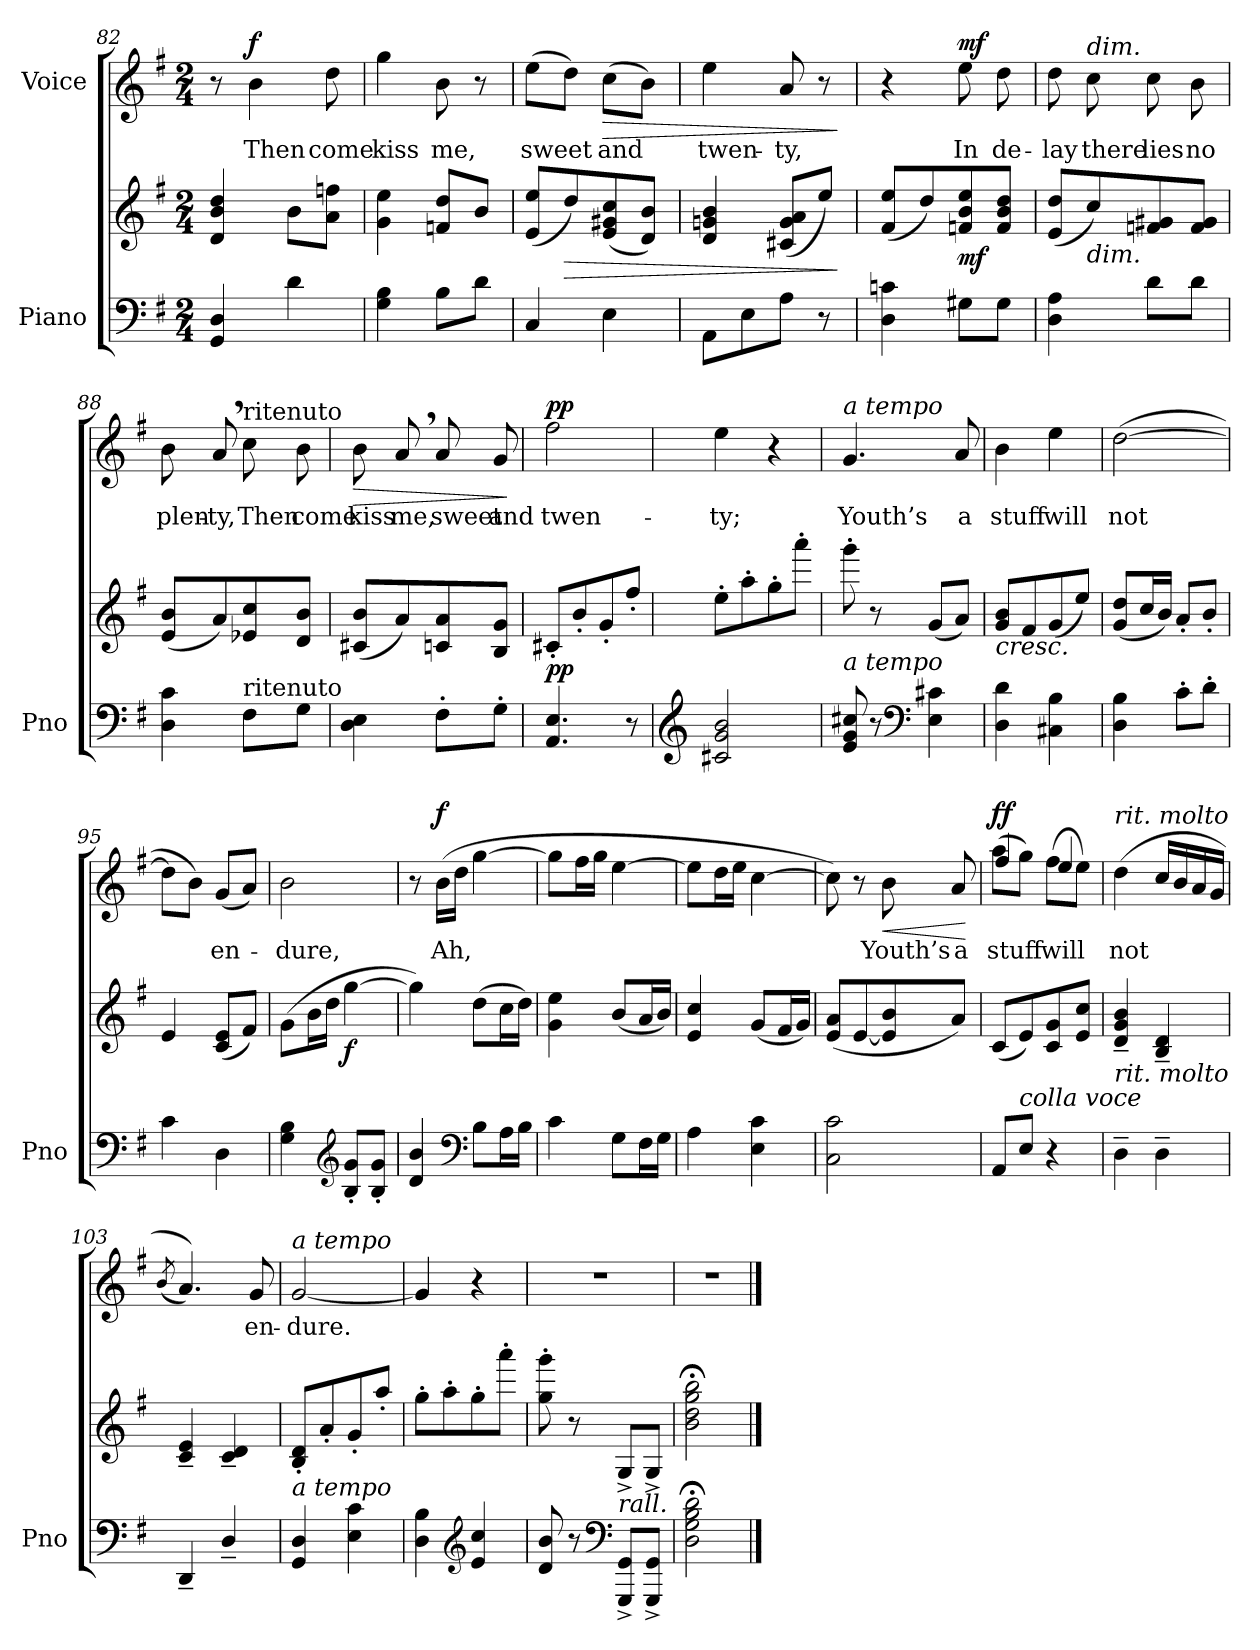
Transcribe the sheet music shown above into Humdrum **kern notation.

**kern	**kern	**dynam	**kern	**text	**dynam
*part2	*part2	*part2	*part1	*part1	*part1
*staff3	*staff2	*staff2/3	*staff1	*staff1	*staff1
*I"Piano	*	*	*I"Voice	*	*
*I'Pno	*	*	*	*	*
*clefF4	*clefG2	*	*clefG2	*	*
*k[f#]	*k[f#]	*	*k[f#]	*	*
*M2/4	*M2/4	*	*M2/4	*	*
=82	=82	=82	=82	=82	=82
4GG/ 4D/	4d/ 4b/ 4dd/	.	8r	.	.
!	!	!	!	!	!LO:DY:a
.	.	.	4b\	Then	f
4d\	8b\L	.	.	.	.
.	8a\ 8ffn\J	.	8dd\	come	.
=83	=83	=83	=83	=83	=83
4G\ 4B\	4g\ 4ee\	.	4gg\	kiss	.
8B\L	8fn/ 8dd/L	.	8b\	me,	.
8d\J	8b/J	.	8r	.	.
=84	=84	=84	=84	=84	=84
4C/	(8e/ 8ee/L	.	(8ee\L	sweet	.
!	!	!LO:HP:b	!	!	!
.	8dd/)	>	8dd\J)	.	.
!	!	!	!	!	!LO:HP:b
4E\	(8e/ 8g#X/ 8cc/	.	(8cc\L	and	>
.	8d/ 8b/J)	.	8b\J)	.	.
=85	=85	=85	=85	=85	=85
8AA\L	4d/ 4gn/ 4b/	.	4ee\	twen-	.
8E\	.	.	.	.	.
8A\J	(8c#X/ 8g/ 8a/L	.	8a/	-ty,	.
8r	8ee/J)	.	8r	.	.
.	.	]	.	.	]
=86	=86	=86	=86	=86	=86
4D\ 4cn\	(8f#/ 8ee/L	.	4r	.	.
.	8dd/)	.	.	.	.
!	!	!LO:DY:b	!	!	!LO:DY:a
8G#X\L	8fn/ 8b/ 8ee/	mf	8ee\	In	mf
8G#\J	8f/ 8b/ 8dd/J	.	8dd\	de-	.
=87	=87	=87	=87	=87	=87
4D\ 4A\	(8e/ 8dd/L	.	8dd\	-lay	.
!	!	!	!LO:TX:a:i:t=dim.	!	!
!	!LO:TX:b:i:t=dim.	!	!	!	!
.	8cc/)	.	8cc\	there	.
8d\L	8fn/ 8g#X/	.	8cc\	lies	.
8d\J	8f/ 8g#/J	.	8b\	no	.
=88	=88	=88	=88	=88	=88
4D\ 4c\	(8e/ 8b/L	.	8b\	plen-	.
.	8a/)	.	8a,/	-ty,	.
!	!	!	!LO:TX:a:t=ritenuto	!	!
!LO:TX:a:t=ritenuto	!	!	!	!	!
8F#\L	8e-X/ 8cc/	.	8cc\	Then	.
8G\J	8d/ 8b/J	.	8b\	come	.
=89	=89	=89	=89	=89	=89
!	!	!	!	!	!LO:HP:b
4D\ 4E\	(8c#X/ 8b/L	.	8b\	kiss	>
.	8a/)	.	8a,/	me,	.
8F#'\L	8cn/ 8a/	.	8a/	sweet	.
8G'\J	8B/ 8g/J	.	8g/	and	.
.	.	.	.	.	]
=90	=90	=90	=90	=90	=90
!	!	!LO:DY:b	!	!	!LO:DY:a
4.AA/ 4.E/	8c#X'/L	pp	2ff#\	twen-	pp
.	8b'/	.	.	.	.
.	8g'/	.	.	.	.
8r	8ff#'/J	.	.	.	.
=91	=91	=91	=91	=91	=91
*clefG2	*	*	*	*	*
2c#X/ 2g/ 2b/	8ee'\L	.	4ee\	-ty;	.
.	8aa'\	.	.	.	.
.	8gg'\	.	4r	.	.
.	8aaa'\J	.	.	.	.
=92	=92	=92	=92	=92	=92
!	!	!	!LO:TX:i:t=a tempo	!	!
!LO:TX:i:t=a tempo	!	!	!	!	!
8e/ 8g/ 8cc#X/	8ggg'\	.	4.g/	Youth’s	.
8r	8r	.	.	.	.
*clefF4	*	*	*	*	*
4E\ 4c#X\	(8g/L	.	.	.	.
.	8a/J)	.	8a/	a	.
=93	=93	=93	=93	=93	=93
!	!LO:TX:b:i:t=cresc.	!	!	!	!
4D\ 4d\	8g/ 8b/L	.	4b\	stuff	.
.	8f#/	.	.	.	.
4C#X\ 4B\	(8g/	.	4ee\	will	.
.	8ee/J)	.	.	.	.
=94	=94	=94	=94	=94	=94
4D\ 4B\	(8g/ 8dd/L	.	([2dd\	not	.
.	16cc/L	.	.	.	.
.	16b/JJ)	.	.	.	.
8c'\L	8a'/L	.	.	.	.
8d'\J	8b'/J	.	.	.	.
=95	=95	=95	=95	=95	=95
4c\	4e/	.	8dd\L]	.	.
.	.	.	8b\J)	.	.
4D\	(8c/ 8e/L	.	(8g/L	en-	.
.	8f#/J)	.	8a/J)	.	.
=96	=96	=96	=96	=96	=96
4G\ 4B\	(8g\L	.	2b\	-dure,	.
.	16b\L	.	.	.	.
.	16dd\JJ	.	.	.	.
*clefG2	*	*	*	*	*
!	!	!LO:DY:b	!	!	!
8B/' 8g/'L	[4gg\	f	.	.	.
8B/' 8g/'J	.	.	.	.	.
=97	=97	=97	=97	=97	=97
4d/ 4b/	4gg\])	.	8r	.	.
!	!	!	!	!	!LO:DY:a
.	.	.	(16b\LL	Ah,	f
.	.	.	16dd\JJ	.	.
*clefF4	*	*	*	*	*
8B\L	(8dd\L	.	[4gg\	.	.
16A\L	16cc\L	.	.	.	.
16B\JJ	16dd\JJ)	.	.	.	.
=98	=98	=98	=98	=98	=98
4c\	4g\ 4ee\	.	8gg\L]	.	.
.	.	.	16ff#\L	.	.
.	.	.	16gg\JJ	.	.
8G\L	(8b/L	.	[4ee\	.	.
16F#\L	16a/L	.	.	.	.
16G\JJ	16b/JJ)	.	.	.	.
=99	=99	=99	=99	=99	=99
4A\	4e/ 4cc/	.	8ee\L]	.	.
.	.	.	16dd\L	.	.
.	.	.	16ee\JJ	.	.
4E\ 4c\	(8g/L	.	[4cc\	.	.
.	16f#/L	.	.	.	.
.	16g/JJ)	.	.	.	.
=100	=100	=100	=100	=100	=100
2C\ 2c\	(8e/ 8a/L	.	8cc\])	.	.
.	[8e/	.	8r	.	.
!	!	!	!	!	!LO:HP:b
.	8e/] 8b/	.	8b\	Youth’s	<
.	8a/J)	.	8a/	a	.
.	.	.	.	.	[
=101	=101	=101	=101	=101	=101
*	*	*	*^	*	*
!	!	!	!	!	!	!LO:DY:a
8AA/L	(8c/L	.	(>8aa\L	4ff#/	stuff	ff
!LO:TX:i:t=colla voce	!	!	!	!	!	!
8E/J	8e/)	.	8gg\J)	.	.	.
4r	8c/ 8g/	.	(>8ff#\L	4ee/	will	.
.	8e/ 8cc/J	.	8ee\J)	.	.	.
*	*	*	*v	*v	*	*
=102	=102	=102	=102	=102	=102
!	!	!	!LO:TX:i:t=rit. molto	!	!
!LO:TX:i:t=rit. molto	!	!	!	!	!
4D~\	4d/~ 4g/~ 4b/~	.	(<4dd\	not	.
4D~\	4B/~ 4d/~	.	16cc/LL	.	.
.	.	.	16b/	.	.
.	.	.	16a/	.	.
.	.	.	16g/JJ	.	.
=103	=103	=103	=103	=103	=103
.	.	.	(8qb/	.	.
4DD~/	4c/~ 4e/~	.	4.a/))	.	.
4D~/	4c/~ 4d/~	.	.	.	.
.	.	.	8g/	en-	.
=104	=104	=104	=104	=104	=104
!	!	!	!LO:TX:i:t=a tempo	!	!
!LO:TX:i:t=a tempo	!	!	!	!	!
4GG/ 4D/	8B/' 8d/'L	.	[2g/	-dure.	.
.	8a'/	.	.	.	.
4E\ 4c\	8g'/	.	.	.	.
.	8aa'/J	.	.	.	.
=105	=105	=105	=105	=105	=105
4D\ 4B\	8gg'\L	.	4g/]	.	.
.	8aa'\	.	.	.	.
*clefG2	*	*	*	*	*
4e/ 4cc/	8gg'\	.	4r	.	.
.	8aaa'\J	.	.	.	.
=106	=106	=106	=106	=106	=106
8d/ 8b/	8gg\' 8ggg\'	.	2r	.	.
8r	8r	.	.	.	.
*clefF4	*	*	*	*	*
!LO:TX:i:t=rall.	!	!	!	!	!
8GGG/^ 8GG/^L	8G^>/L	.	.	.	.
8GGG/^ 8GG/^J	8G^>/J	.	.	.	.
=107	=107	=107	=107	=107	=107
2D\;< 2G\;< 2B\;< 2d\;<	2b\;< 2dd\;< 2gg\;< 2bb\;<	.	2r	.	.
==	==	==	==	==	==
*-	*-	*-	*-	*-	*-
